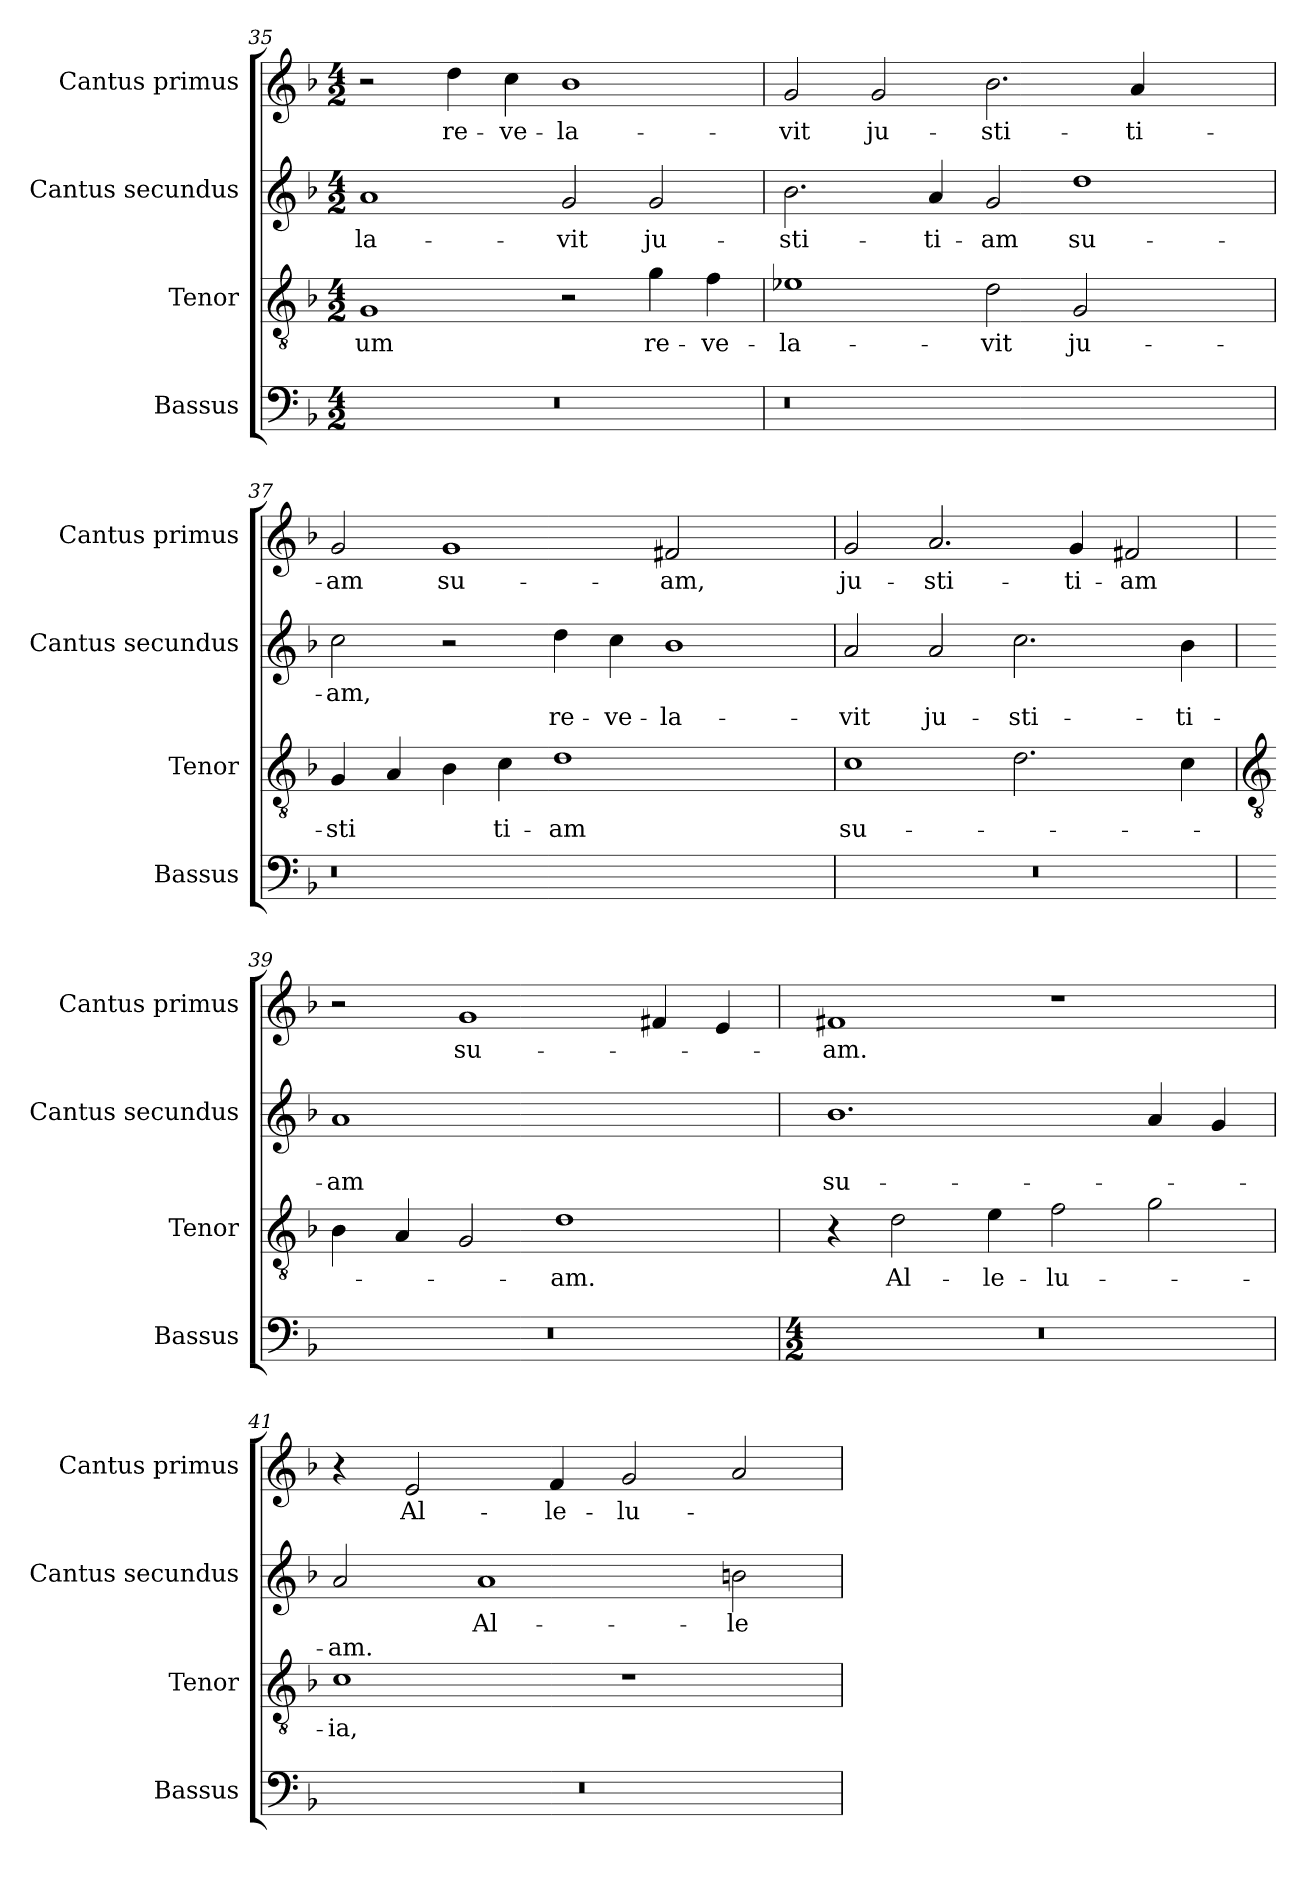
**kern	**kern	**text	**kern	**text	**text	**kern	**text
*part4	*part3	*part3	*part2	*part2	*part2	*part1	*part1
*staff4	*staff3	*staff3	*staff2	*staff2	*staff2	*staff1	*staff1
*I"Bassus	*I"Tenor	*	*I"Cantus secundus	*	*	*I"Cantus primus	*
*I'Bassus	*I'Tenor	*	*I'Cantus secundus	*	*	*I'Cantus primus	*
!!LO:LB:g=z
*clefF4	*clefGv2	*	*clefG2	*	*	*clefG2	*
*k[b-]	*k[b-]	*	*k[b-]	*	*	*k[b-]	*
*F:	*F:	*	*F:	*	*	*F:	*
*M4/2	*M4/2	*	*M4/2	*	*	*M4/2	*
=35	=35	=35	=35	=35	=35	=35	=35
!	!	!LO:LY:b	!	!LO:LY:b	!	!	!
0r	1G	-um	1a	-la-	.	2r	.
!	!	!	!	!	!	!	!LO:LY:b
.	.	.	.	.	.	4dd	re-
!	!	!	!	!	!	!	!LO:LY:b
.	.	.	.	.	.	4cc	-ve-
!	!	!	!	!LO:LY:b	!	!	!LO:LY:b
.	2r	.	2g	-vit	.	1b-	-la-
!	!	!LO:LY:b	!	!LO:LY:b	!	!	!
.	4g	re-	2g	ju-	.	.	.
!	!	!LO:LY:b	!	!	!	!	!
.	4f	-ve-	.	.	.	.	.
=36	=36	=36	=36	=36	=36	=36	=36
!	!	!LO:LY:b	!	!LO:LY:b	!	!	!LO:LY:b
0r	1e-X	-la-	2.b-	-sti-	.	2g	-vit
!	!	!	!	!	!	!	!LO:LY:b
.	.	.	.	.	.	2g	ju-
!	!	!	!	!LO:LY:b	!	!	!
.	.	.	4a	-ti-	.	.	.
!	!	!LO:LY:b	!	!LO:LY:b	!	!	!LO:LY:b
.	2d	-vit	2g	-am	.	2.b-	-sti-
!	!	!LO:LY:b	!	!LO:LY:b	!	!	!
.	2G	ju-	1dd	su-	.	.	.
!	!	!	!	!	!	!	!LO:LY:b
.	.	.	.	.	.	4a	-ti-
2ryy	2ryy	.	.	.	.	2ryy	.
=37	=37	=37	=37	=37	=37	=37	=37
!	!	!LO:LY:b	!	!LO:LY:b	!	!	!LO:LY:b
0r	4G	-sti	2cc	-am,	.	2g	-am
.	4A	.	.	.	.	.	.
!	!	!	!	!	!	!	!LO:LY:b
.	4B-	.	2r	.	.	1g	su-
!	!	!LO:LY:b	!	!	!	!	!
.	4c	ti-	.	.	.	.	.
!	!	!LO:LY:b	!	!	!LO:LY:b	!	!
.	1d	-am	4dd	.	re-	.	.
!	!	!	!	!	!LO:LY:b	!	!
.	.	.	4cc	.	-ve-	.	.
!	!	!	!	!	!LO:LY:b	!	!LO:LY:b
.	.	.	1b-	.	-la-	2f#X	-am,
2ryy	2ryy	.	.	.	.	2ryy	.
=38	=38	=38	=38	=38	=38	=38	=38
!	!	!LO:LY:b	!	!	!LO:LY:b	!	!LO:LY:b
0r	1c	su-	2a	.	-vit	2g	ju-
!	!	!	!	!	!LO:LY:b	!	!LO:LY:b
.	.	.	2a	.	ju-	2.a	-sti-
!	!	!	!	!	!LO:LY:b	!	!
.	2.d	.	2.cc	.	-sti-	.	.
!	!	!	!	!	!	!	!LO:LY:b
.	.	.	.	.	.	4g	-ti-
!	!	!	!	!	!	!	!LO:LY:b
.	.	.	.	.	.	2f#X	-am
!	!	!	!	!	!LO:LY:b	!	!
.	4c	.	4b-	.	-ti-	.	.
!!LO:LB:g=z
=39	=39	=39	=39	=39	=39	=39	=39
*	*clefGv2	*	*	*	*	*	*
!	!	!	!	!	!LO:LY:b	!	!
0r	4B-	.	1a	.	-am	2r	.
.	4A	.	.	.	.	.	.
!	!	!	!	!	!	!	!LO:LY:b
.	2G	.	.	.	.	1g	su-
!	!	!LO:LY:b	!	!	!	!	!
.	1d	-am.	1ryy	.	.	.	.
.	.	.	.	.	.	4f#X	.
.	.	.	.	.	.	4e	.
!!LO:LB:g=z
=40	=40	=40	=40	=40	=40	=40	=40
*M4/2	*	*	*	*	*	*	*
!	!	!	!	!	!LO:LY:b	!	!LO:LY:b
0r	4r	.	1.b-	.	su-	1f#X	-am.
!	!	!LO:LY:b	!	!	!	!	!
.	2d	Al-	.	.	.	.	.
!	!	!LO:LY:b	!	!	!	!	!
.	4e	-le-	.	.	.	.	.
!	!	!LO:LY:b	!	!	!	!	!
.	2f	-lu-	.	.	.	1r	.
.	2g	.	4a	.	.	.	.
.	.	.	4g	.	.	.	.
=41	=41	=41	=41	=41	=41	=41	=41
!	!	!LO:LY:b	!	!	!LO:LY:b	!	!
0r	1c	-ia,	2a	.	-am.	4r	.
!	!	!	!	!	!	!	!LO:LY:b
.	.	.	.	.	.	2e	Al-
!	!	!	!	!LO:LY:b	!	!	!
.	.	.	1a	Al-	.	.	.
!	!	!	!	!	!	!	!LO:LY:b
.	.	.	.	.	.	4f	-le-
!	!	!	!	!	!	!	!LO:LY:b
.	1r	.	.	.	.	2g	-lu-
!	!	!	!	!LO:LY:b	!	!	!
.	.	.	2bn	-le-	.	2a	.
=	=	=	=	=	=	=	=
*-	*-	*-	*-	*-	*-	*-	*-
